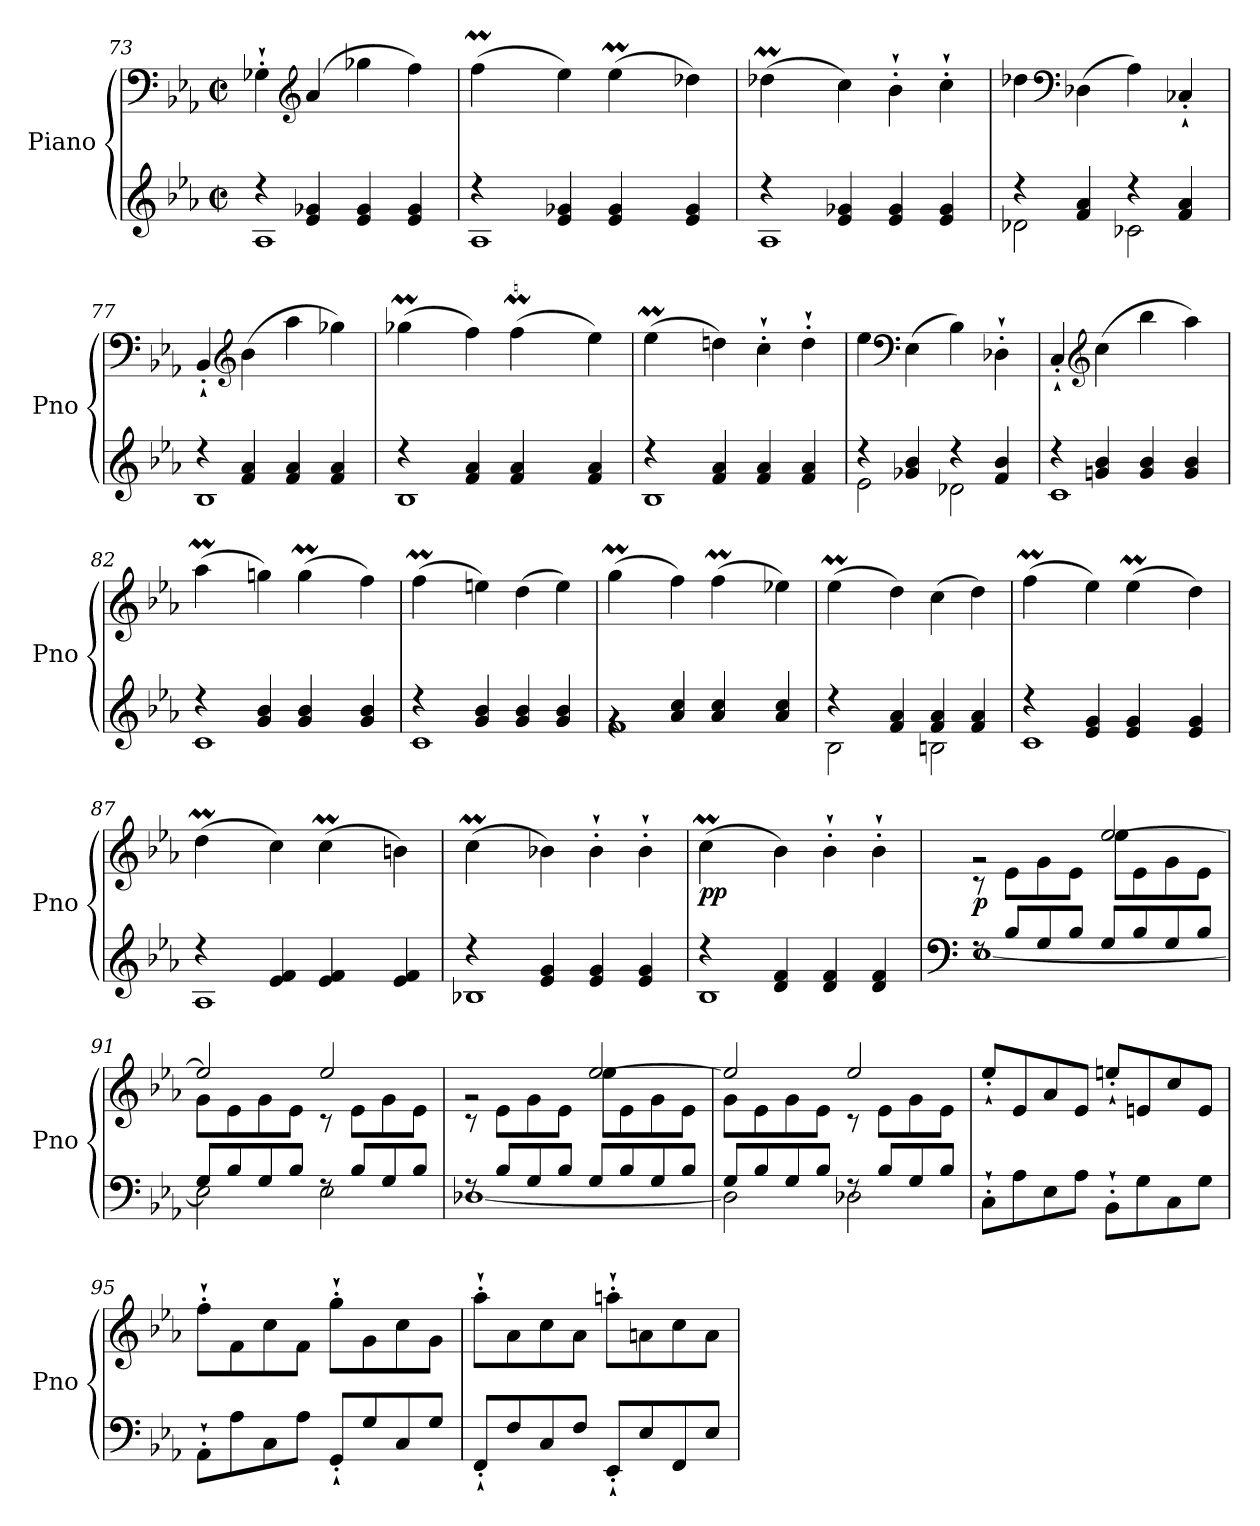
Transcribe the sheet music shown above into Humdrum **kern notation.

**kern	**kern	**dynam
*part1	*part1	*part1
*staff2	*staff1	*staff1/2
*I"Piano	*	*
*I'Pno	*	*
*clefG2	*clefF4	*
*k[b-e-a-]	*k[b-e-a-]	*
*M4/4	*M4/4	*
*met(c|)	*met(c|)	*
=73	=73	=73
*^	*	*
4r	1A-	4G-X`'\	.
*	*	*clefG2	*
4e-/ 4g-X/	.	(4a-/	.
4e-/ 4g-/	.	4gg-X\	.
4e-/ 4g-/	.	4ff\)	.
=74	=74	=74	=74
*	*	*^	*
4r	1A-	(>4ffM\	16ffyy	.
.	.	.	16gg-Xyy	.
.	.	.	8ffyy	.
4e-/ 4g-X/	.	4ee-\)	4ryy	.
4e-/ 4g-/	.	(>4ee-M\	16ee-yy	.
.	.	.	16ffyy	.
.	.	.	8ee-yy	.
4e-/ 4g-/	.	4dd-X\)	4ryy	.
=75	=75	=75	=75	=75
4r	1A-	(>4dd-XM\	16dd-Xyy	.
.	.	.	16ee-yy	.
.	.	.	8dd-yy	.
4e-/ 4g-X/	.	4cc\)	2.ryy	.
4e-/ 4g-/	.	4b-`'\	.	.
4e-/ 4g-/	.	4cc`'\	.	.
*	*	*v	*v	*
!!LO:LB:g=z
=76	=76	=76	=76
4r	2d-X\	4dd-X\	.
*	*	*clefF4	*
!	!	!	!LO:DY:b
4f/ 4a-/	.	(4D-X\	other-dynamics
4r	2c-X\	4A-\)	.
4f/ 4a-/	.	4C-X`'/	.
!!LO:LB:g=z
=77	=77	=77	=77
4r	1B-	4BB-`'/	.
*	*	*clefG2	*
4f/ 4a-/	.	(4b-\	.
4f/ 4a-/	.	4aa-\	.
4f/ 4a-/	.	4gg-X\)	.
=78	=78	=78	=78
*	*	*^	*
4r	1B-	(>4gg-XM\	16gg-Xyy	.
.	.	.	16aa-yy	.
.	.	.	8gg-yy	.
4f/ 4a-/	.	4ff\)	4ryy	.
4f/ 4a-/	.	(>4ffM\	16ffyy	.
.	.	.	16gg-yy	.
.	.	.	8ffyy	.
4f/ 4a-/	.	4ee-\)	4ryy	.
=79	=79	=79	=79	=79
4r	1B-	(>4ee-M\	16ee-yy	.
.	.	.	16ffyy	.
.	.	.	8ee-yy	.
4f/ 4a-/	.	4ddn\)	2.ryy	.
4f/ 4a-/	.	4cc`'\	.	.
4f/ 4a-/	.	4dd`'\	.	.
*	*	*v	*v	*
=80	=80	=80	=80
4r	2e-\	4ee-\	.
*	*	*clefF4	*
!	!	!	!LO:DY:b
4g-X/ 4b-/	.	(4E-\	other-dynamics
4r	2d-X\	4B-\)	.
4f/ 4b-/	.	4D-X'`\	.
=81	=81	=81	=81
4r	1c	4C`'/	.
*	*	*clefG2	*
4gn/ 4b-/	.	(4cc\	.
4g/ 4b-/	.	4bb-\	.
4g/ 4b-/	.	4aa-\)	.
=82	=82	=82	=82
*	*	*^	*
4r	1c	(>4aa-M\	16aa-yy	.
.	.	.	16bb-yy	.
.	.	.	8aa-yy	.
4g/ 4b-/	.	4ggn\)	4ryy	.
4g/ 4b-/	.	(>4ggm\	16ggyy	.
.	.	.	16aa-yy	.
.	.	.	8ggyy	.
4g/ 4b-/	.	4ff\)	4ryy	.
!!LO:LB:g=z	!!
=83	=83	=83	=83	=83
4r	1c	(>4ffM\	16ffyy	.
.	.	.	16ggyy	.
.	.	.	8ffyy	.
4g/ 4b-/	.	4een\)	2.ryy	.
4g/ 4b-/	.	(>4dd\	.	.
4g/ 4b-/	.	4ee\)	.	.
=84	=84	=84	=84	=84
4rg	1f	(>4ggm\	16ggyy	.
.	.	.	16aa-yy	.
.	.	.	8ggyy	.
4a-/ 4cc/	.	4ff\)	4ryy	.
4a-/ 4cc/	.	(>4ffM\	16ffyy	.
.	.	.	16ggyy	.
.	.	.	8ffyy	.
4a-/ 4cc/	.	4ee-X\)	4ryy	.
!!LO:PB:g=z	!!
=85	=85	=85	=85	=85
4r	2B-\	(>4ee-M\	16ee-yy	.
.	.	.	16ffyy	.
.	.	.	8ee-yy	.
4f/ 4a-/	.	4dd\)	2.ryy	.
4f/ 4a-/	2Bn\	(>4cc\	.	.
4f/ 4a-/	.	4dd\)	.	.
=86	=86	=86	=86	=86
!	!	!	!	!LO:DY:b
4r	1c	(>4ffM\	16ffyy	other-dynamics
.	.	.	16ggyy	.
.	.	.	8ffyy	.
4e-/ 4g/	.	4ee-\)	4ryy	.
4e-/ 4g/	.	(>4ee-M\	16ee-yy	.
.	.	.	16ffyy	.
.	.	.	8ee-yy	.
4e-/ 4g/	.	4dd\)	4ryy	.
=87	=87	=87	=87	=87
4r	1A-	(>4ddm\	16ddyy	.
.	.	.	16ee-yy	.
.	.	.	8ddyy	.
4e-/ 4f/	.	4cc\)	4ryy	.
4e-/ 4f/	.	(>4ccM\	16ccyy	.
.	.	.	16ddyy	.
.	.	.	8ccyy	.
4e-/ 4f/	.	4bn\)	4ryy	.
=88	=88	=88	=88	=88
4r	1B-X	(>4ccM\	16ccyy	.
.	.	.	16ddyy	.
.	.	.	8ccyy	.
4e-/ 4g/	.	4b-X\)	2.ryy	.
4e-/ 4g/	.	4b-`'\	.	.
4e-/ 4g/	.	4b-`'\	.	.
=89	=89	=89	=89	=89
!	!	!	!	!LO:DY:b
4r	1B-	(>4ccM\	16ccyy	pp
.	.	.	16ddyy	.
.	.	.	8ccyy	.
4d/ 4f/	.	4b-\)	2.ryy	.
4d/ 4f/	.	4b-`'\	.	.
4d/ 4f/	.	4b-`'\	.	.
=90	=90	=90	=90	=90
*clefF4	*	*	*	*
!	!	!	!	!LO:DY:b
8rF	[1E-	2rg	8r	p
8B-/L	.	.	8e-\L	.
8G/	.	.	8g\	.
8B-/J	.	.	8e-\J	.
8G/L	.	[2ee-/	8ee-\L	.
8B-/	.	.	8e-\	.
8G/	.	.	8g\	.
8B-/J	.	.	8e-\J	.
!!LO:LB:g=z	!!
=91	=91	=91	=91	=91
8G/L	2E-\]	2ee-/]	8g\L	.
8B-/	.	.	8e-\	.
8G/	.	.	8g\	.
8B-/J	.	.	8e-\J	.
8rF	2E-\	2ee-/	8r	.
8B-/L	.	.	8e-\L	.
8G/	.	.	8g\	.
8B-/J	.	.	8e-\J	.
!!LO:LB:g=z	!!
=92	=92	=92	=92	=92
8rF	[1D-X	2rg	8r	.
8B-/L	.	.	8e-\L	.
8G/	.	.	8g\	.
8B-/J	.	.	8e-\J	.
8G/L	.	[2ee-/	8ee-\L	.
8B-/	.	.	8e-\	.
8G/	.	.	8g\	.
8B-/J	.	.	8e-\J	.
=93	=93	=93	=93	=93
8G/L	2D-\]	2ee-/]	8g\L	.
8B-/	.	.	8e-\	.
8G/	.	.	8g\	.
8B-/J	.	.	8e-\J	.
8rF	2D-X\	2ee-/	8r	.
8B-/L	.	.	8e-\L	.
8G/	.	.	8g\	.
8B-/J	.	.	8e-\J	.
*v	*v	*	*	*
=94	=94	=94	=94
!	!	!	!LO:DY:b
*	*v	*v	*
8C`'\L	8ee-`'/L	other-dynamics
8A-\	8e-/	.
8E-\	8a-/	.
8A-\J	8e-/J	.
8BB-`'\L	8een`'/L	.
8G\	8en/	.
8C\	8cc/	.
8G\J	8e/J	.
=95	=95	=95
8AA-`'\L	8ff`'\L	.
8A-\	8f\	.
8C\	8cc\	.
8A-\J	8f\J	.
8GG`'/L	8gg`'\L	.
8G/	8g\	.
8C/	8cc\	.
8G/J	8g\J	.
=96	=96	=96
8FF`'/L	8aa-`'\L	.
8F/	8a-\	.
8C/	8cc\	.
8F/J	8a-\J	.
8EE-`'/L	8aan`'\L	.
8E-/	8an\	.
8FF/	8cc\	.
8E-/J	8a\J	.
=	=	=
*-	*-	*-
